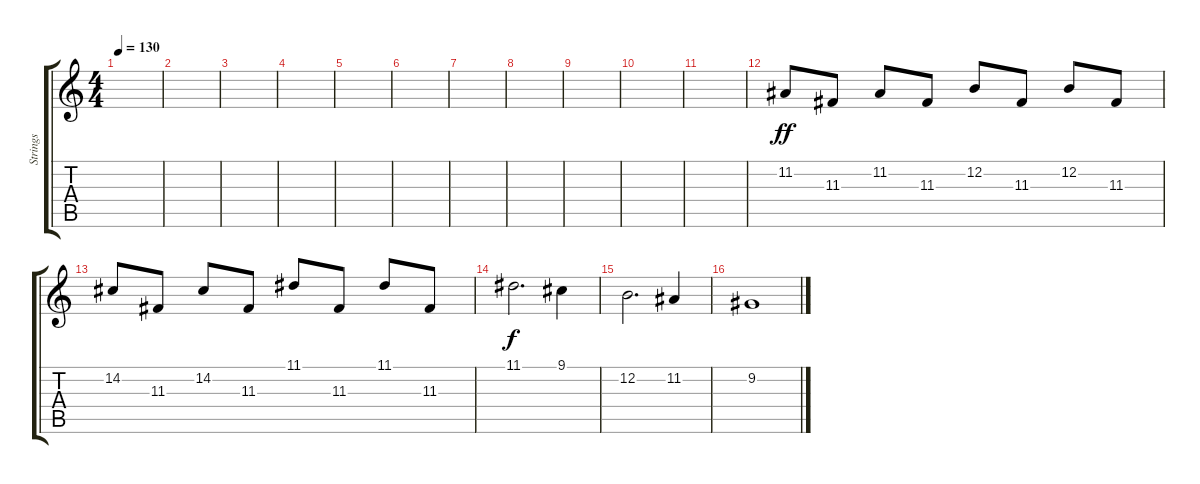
\track ("Strings" "Strings") {instrument violin bank 2}
\staff {score tabs}
\tuning (E4 B3 G3 D3 A2 E2) {hide}
\ts (4 4)
\tempo 130
\clef g2
\ks c
|
|
|
|
|
|
|
|
|
|
|
11.2.8{dy ff} 11.3.8 11.2.8 11.3.8 12.2.8 11.3.8 12.2.8 11.3.8 |
14.2.8 11.3.8 14.2.8 11.3.8 11.1.8 11.3.8 11.1.8 11.3.8 |
11.1.2{d dy f} 9.1.4 |
12.2.2{d} 11.2.4 |
9.2.1
